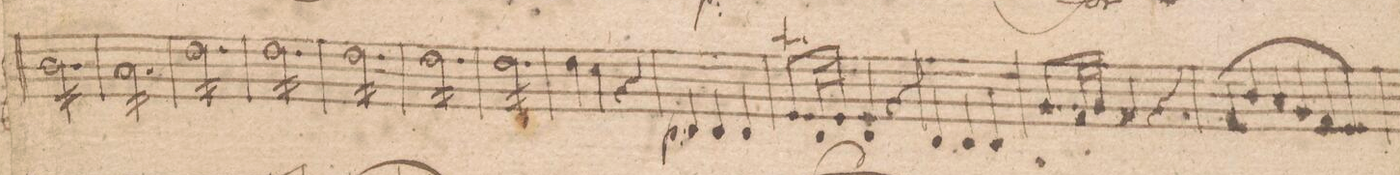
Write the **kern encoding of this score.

**kern	**dynam
*I"Violino Secundo.	*
*clefG2	*
*k[f#c#]	*
*met(c)	*
*M3/4	*
*tremolo	*
16b\LL	.
16b\	.
16b\	.
16b\	.
16b\	.
16b\	.
16b\	.
16b\	.
16b\	.
16b\	.
16b\	.
16b\JJ	.
*Xtremolo	*
=212	=212
*tremolo	*
16a\LL	.
16a\	.
16a\	.
16a\	.
16a\	.
16a\	.
16a\	.
16a\	.
16a\	.
16a\	.
16a\	.
16a\JJ	.
*Xtremolo	*
=213	=213
*tremolo	*
16dd\LL	.
16dd\	.
16dd\	.
16dd\	.
16dd\	.
16dd\	.
16dd\	.
16dd\	.
16dd\	.
16dd\	.
16dd\	.
16dd\JJ	.
*Xtremolo	*
=214	=214
*tremolo	*
16dd\LL	.
16dd\	.
16dd\	.
16dd\	.
16dd\	.
16dd\	.
16dd\	.
16dd\	.
16dd\	.
16dd\	.
16dd\	.
16dd\JJ	.
*Xtremolo	*
=215	=215
*tremolo	*
16dd\LL	.
16dd\	.
16dd\	.
16dd\	.
16dd\	.
16dd\	.
16dd\	.
16dd\	.
16dd\	.
16dd\	.
16dd\	.
16dd\JJ	.
*Xtremolo	*
=216	=216
*tremolo	*
16dd\LL	.
16dd\	.
16dd\	.
16dd\	.
16dd\	.
16dd\	.
16dd\	.
16dd\	.
16dd\	.
16dd\	.
16dd\	.
16dd\JJ	.
*Xtremolo	*
=217	=217
*tremolo	*
16dd\LL	.
16dd\	.
16dd\	.
16dd\	.
16dd\	.
16dd\	.
16dd\	.
16dd\	.
16dd\	.
16dd\	.
16dd\	.
16dd\JJ	.
*Xtremolo	*
=218	=218
4dd\	.
4cc#\	.
4r	.
=219	=219
4d/	p
4d/	.
4d/	.
=220	=220
8.eT/L	.
32d/LL	.
32e/JJJ	.
4d/	.
4r	.
=221	=221
4d/	.
4d/	.
4d/	.
=222	=222
8.g/L	.
32f#/LL	.
32g/JJJ	.
4f#/	.
4r	.
=223	=223
8f#/L	.
8b/	.
8a/	.
8g/	.
8f#/	.
8e/J	.
=224	=224
*-	*-
